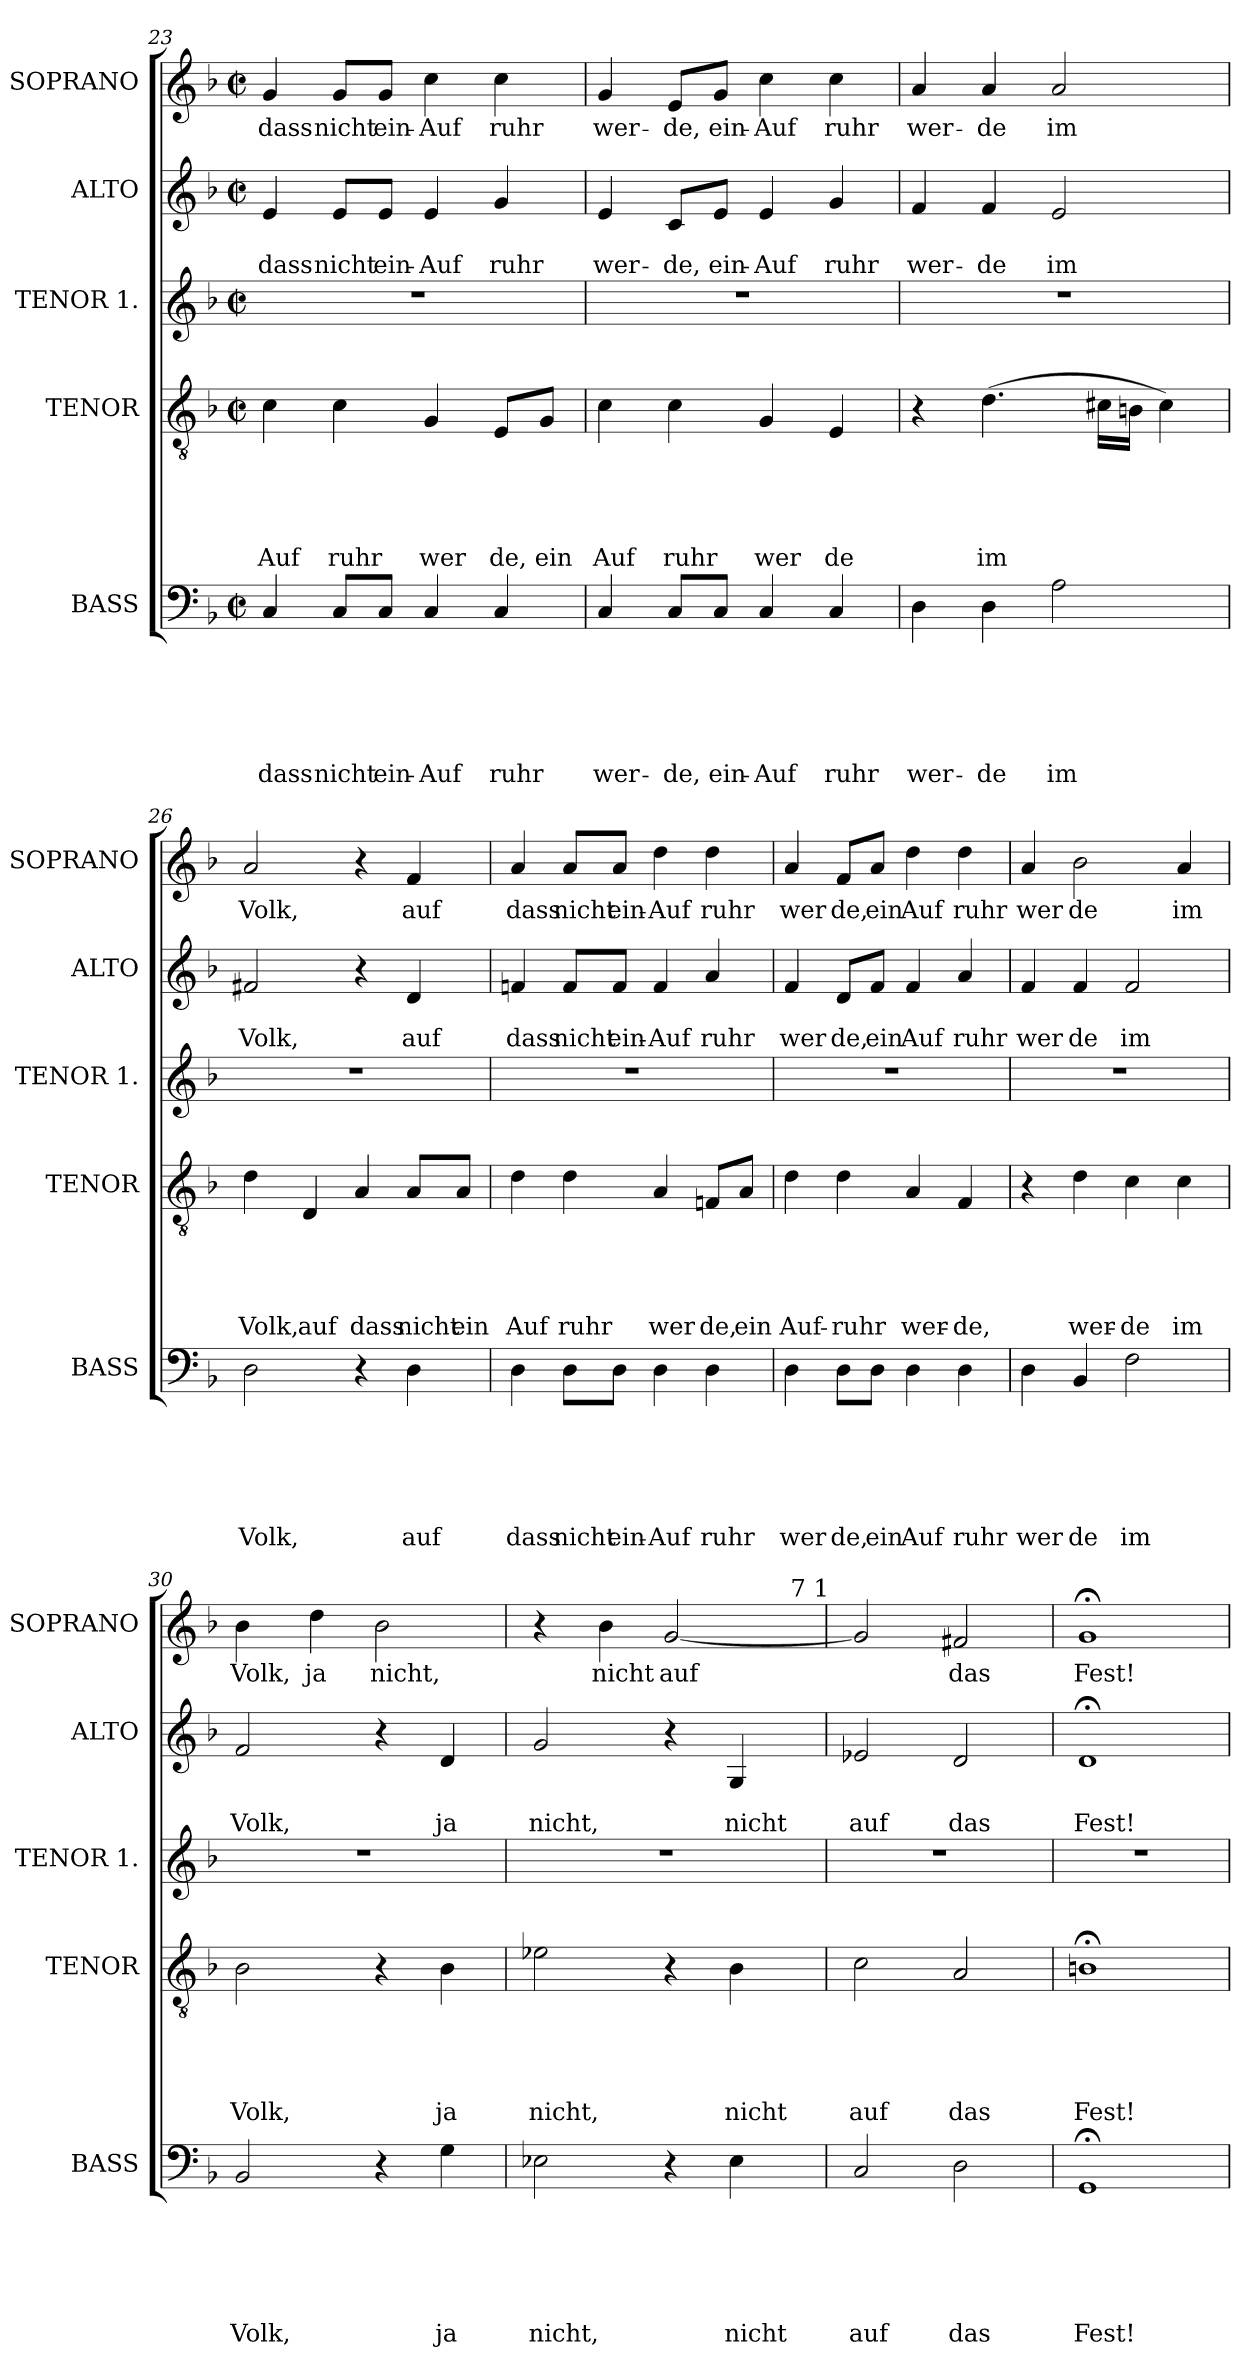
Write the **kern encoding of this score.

**kern	**text	**text	**text	**text	**text	**text	**kern	**text	**text	**text	**text	**text	**kern	**kern	**text	**text	**kern	**text
*part5	*part5	*part5	*part5	*part5	*part5	*part5	*part4	*part4	*part4	*part4	*part4	*part4	*part3	*part2	*part2	*part2	*part1	*part1
*staff5	*staff5	*staff5	*staff5	*staff5	*staff5	*staff5	*staff4	*staff4	*staff4	*staff4	*staff4	*staff4	*staff3	*staff2	*staff2	*staff2	*staff1	*staff1
*I"BASS	*	*	*	*	*	*	*I"TENOR	*	*	*	*	*	*I"TENOR 1.	*I"ALTO	*	*	*I"SOPRANO	*
*I'BASS	*	*	*	*	*	*	*I'TENOR	*	*	*	*	*	*I'TENOR 1.	*I'ALTO	*	*	*I'SOPRANO	*
!!LO:LB:g=z
*clefF4	*	*	*	*	*	*	*clefGv2	*	*	*	*	*	*clefG2	*clefG2	*	*	*clefG2	*
*k[b-]	*	*	*	*	*	*	*k[b-]	*	*	*	*	*	*k[b-]	*k[b-]	*	*	*k[b-]	*
*F:	*	*	*	*	*	*	*F:	*	*	*	*	*	*F:	*F:	*	*	*F:	*
*M2/2	*	*	*	*	*	*	*M2/2	*	*	*	*	*	*M2/2	*M2/2	*	*	*M2/2	*
*met(c|)	*	*	*	*	*	*	*met(c|)	*	*	*	*	*	*met(c|)	*met(c|)	*	*	*met(c|)	*
=23	=23	=23	=23	=23	=23	=23	=23	=23	=23	=23	=23	=23	=23	=23	=23	=23	=23	=23
!	!	!	!	!	!	!LO:LY:b	!	!	!	!	!	!LO:LY:b	!	!	!	!LO:LY:b	!	!LO:LY:b
4C/	.	.	.	.	.	dass	4c\	.	.	.	.	Auf	1r	4e/	.	dass	4g/	dass
!	!	!	!	!	!	!LO:LY:b	!	!	!	!	!	!LO:LY:b	!	!	!	!LO:LY:b	!	!LO:LY:b
8C/L	.	.	.	.	.	nicht	4c\	.	.	.	.	ruhr	.	8e/L	.	nicht	8g/L	nicht
!	!	!	!	!	!	!LO:LY:b	!	!	!	!	!	!	!	!	!	!LO:LY:b	!	!LO:LY:b
8C/J	.	.	.	.	.	ein-	.	.	.	.	.	.	.	8e/J	.	ein-	8g/J	ein-
!	!	!	!	!	!	!LO:LY:b	!	!	!	!	!	!LO:LY:b	!	!	!	!LO:LY:b	!	!LO:LY:b
4C/	.	.	.	.	.	-Auf	4G/	.	.	.	.	wer	.	4e/	.	-Auf	4cc\	-Auf
!	!	!	!	!	!	!LO:LY:b	!	!	!	!	!	!LO:LY:b	!	!	!	!LO:LY:b	!	!LO:LY:b
4C/	.	.	.	.	.	ruhr	8E/L	.	.	.	.	de,	.	4g/	.	ruhr	4cc\	ruhr
!	!	!	!	!	!	!	!	!	!	!	!	!LO:LY:b	!	!	!	!	!	!
.	.	.	.	.	.	.	8G/J	.	.	.	.	ein	.	.	.	.	.	.
=24	=24	=24	=24	=24	=24	=24	=24	=24	=24	=24	=24	=24	=24	=24	=24	=24	=24	=24
!	!	!	!	!	!	!LO:LY:b	!	!	!	!	!	!LO:LY:b	!	!	!	!LO:LY:b	!	!LO:LY:b
4C/	.	.	.	.	.	wer-	4c\	.	.	.	.	Auf	1r	4e/	.	wer-	4g/	wer-
!	!	!	!	!	!	!LO:LY:b	!	!	!	!	!	!LO:LY:b	!	!	!	!LO:LY:b	!	!LO:LY:b
8C/L	.	.	.	.	.	-de,	4c\	.	.	.	.	ruhr	.	8c/L	.	-de,	8e/L	-de,
!	!	!	!	!	!	!LO:LY:b	!	!	!	!	!	!	!	!	!	!LO:LY:b	!	!LO:LY:b
8C/J	.	.	.	.	.	ein-	.	.	.	.	.	.	.	8e/J	.	ein-	8g/J	ein-
!	!	!	!	!	!	!LO:LY:b	!	!	!	!	!	!LO:LY:b	!	!	!	!LO:LY:b	!	!LO:LY:b
4C/	.	.	.	.	.	-Auf	4G/	.	.	.	.	wer	.	4e/	.	-Auf	4cc\	-Auf
!	!	!	!	!	!	!LO:LY:b	!	!	!	!	!	!LO:LY:b	!	!	!	!LO:LY:b	!	!LO:LY:b
4C/	.	.	.	.	.	ruhr	4E/	.	.	.	.	de	.	4g/	.	ruhr	4cc\	ruhr
=25	=25	=25	=25	=25	=25	=25	=25	=25	=25	=25	=25	=25	=25	=25	=25	=25	=25	=25
!	!	!	!	!	!	!LO:LY:b	!	!	!	!	!	!	!	!	!	!LO:LY:b	!	!LO:LY:b
4D\	.	.	.	.	.	wer-	4r	.	.	.	.	.	1r	4f/	.	wer-	4a/	wer-
!	!	!	!	!	!	!LO:LY:b	!	!	!	!	!	!LO:LY:b	!	!	!	!LO:LY:b	!	!LO:LY:b
4D\	.	.	.	.	.	-de	(>4.d\	.	.	.	.	im	.	4f/	.	-de	4a/	-de
!	!	!	!	!	!	!LO:LY:b	!	!	!	!	!	!	!	!	!	!LO:LY:b	!	!LO:LY:b
2A\	.	.	.	.	.	im	.	.	.	.	.	.	.	2e/	.	im	2a/	im
.	.	.	.	.	.	.	16c#X\LL	.	.	.	.	.	.	.	.	.	.	.
.	.	.	.	.	.	.	16Bn\JJ	.	.	.	.	.	.	.	.	.	.	.
.	.	.	.	.	.	.	4c#\)	.	.	.	.	.	.	.	.	.	.	.
=26	=26	=26	=26	=26	=26	=26	=26	=26	=26	=26	=26	=26	=26	=26	=26	=26	=26	=26
!	!	!	!	!	!	!LO:LY:b	!	!	!	!	!	!LO:LY:b	!	!	!	!LO:LY:b	!	!LO:LY:b
2D\	.	.	.	.	.	Volk,	4d\	.	.	.	.	Volk,	1r	2f#X/	.	Volk,	2a/	Volk,
!	!	!	!	!	!	!	!	!	!	!	!	!LO:LY:b	!	!	!	!	!	!
.	.	.	.	.	.	.	4D/	.	.	.	.	auf	.	.	.	.	.	.
!	!	!	!	!	!	!	!	!	!	!	!	!LO:LY:b	!	!	!	!	!	!
4r	.	.	.	.	.	.	4A/	.	.	.	.	dass	.	4r	.	.	4r	.
!	!	!	!	!	!	!LO:LY:b	!	!	!	!	!	!LO:LY:b	!	!	!	!LO:LY:b	!	!LO:LY:b
4D\	.	.	.	.	.	auf	8A/L	.	.	.	.	nicht	.	4d/	.	auf	4f/	auf
!	!	!	!	!	!	!	!	!	!	!	!	!LO:LY:b	!	!	!	!	!	!
.	.	.	.	.	.	.	8A/J	.	.	.	.	ein	.	.	.	.	.	.
=27	=27	=27	=27	=27	=27	=27	=27	=27	=27	=27	=27	=27	=27	=27	=27	=27	=27	=27
!	!	!	!	!	!	!LO:LY:b	!	!	!	!	!	!LO:LY:b	!	!	!	!LO:LY:b	!	!LO:LY:b
4D\	.	.	.	.	.	dass	4d\	.	.	.	.	Auf	1r	4fn/	.	dass	4a/	dass
!	!	!	!	!	!	!LO:LY:b	!	!	!	!	!	!LO:LY:b	!	!	!	!LO:LY:b	!	!LO:LY:b
8D\L	.	.	.	.	.	nicht	4d\	.	.	.	.	ruhr	.	8f/L	.	nicht	8a/L	nicht
!	!	!	!	!	!	!LO:LY:b	!	!	!	!	!	!	!	!	!	!LO:LY:b	!	!LO:LY:b
8D\J	.	.	.	.	.	ein-	.	.	.	.	.	.	.	8f/J	.	ein-	8a/J	ein-
!	!	!	!	!	!	!LO:LY:b	!	!	!	!	!	!LO:LY:b	!	!	!	!LO:LY:b	!	!LO:LY:b
4D\	.	.	.	.	.	-Auf	4A/	.	.	.	.	wer	.	4f/	.	-Auf	4dd\	-Auf
!	!	!	!	!	!	!LO:LY:b	!	!	!	!	!	!LO:LY:b	!	!	!	!LO:LY:b	!	!LO:LY:b
4D\	.	.	.	.	.	ruhr	8Fn/L	.	.	.	.	de,	.	4a/	.	ruhr	4dd\	ruhr
!	!	!	!	!	!	!	!	!	!	!	!	!LO:LY:b	!	!	!	!	!	!
.	.	.	.	.	.	.	8A/J	.	.	.	.	ein	.	.	.	.	.	.
!!LO:PB:g=z
=28	=28	=28	=28	=28	=28	=28	=28	=28	=28	=28	=28	=28	=28	=28	=28	=28	=28	=28
!	!	!	!	!	!	!LO:LY:b	!	!	!	!	!	!LO:LY:b	!	!	!	!LO:LY:b	!	!LO:LY:b
4D\	.	.	.	.	.	wer	4d\	.	.	.	.	Auf-	1r	4f/	.	wer	4a/	wer
!	!	!	!	!	!	!LO:LY:b	!	!	!	!	!	!LO:LY:b	!	!	!	!LO:LY:b	!	!LO:LY:b
8D\L	.	.	.	.	.	de,	4d\	.	.	.	.	-ruhr	.	8d/L	.	de,	8f/L	de,
!	!	!	!	!	!	!LO:LY:b	!	!	!	!	!	!	!	!	!	!LO:LY:b	!	!LO:LY:b
8D\J	.	.	.	.	.	ein	.	.	.	.	.	.	.	8f/J	.	ein	8a/J	ein
!	!	!	!	!	!	!LO:LY:b	!	!	!	!	!	!LO:LY:b	!	!	!	!LO:LY:b	!	!LO:LY:b
4D\	.	.	.	.	.	Auf	4A/	.	.	.	.	wer-	.	4f/	.	Auf	4dd\	Auf
!	!	!	!	!	!	!LO:LY:b	!	!	!	!	!	!LO:LY:b	!	!	!	!LO:LY:b	!	!LO:LY:b
4D\	.	.	.	.	.	ruhr	4F/	.	.	.	.	-de,	.	4a/	.	ruhr	4dd\	ruhr
=29	=29	=29	=29	=29	=29	=29	=29	=29	=29	=29	=29	=29	=29	=29	=29	=29	=29	=29
!	!	!	!	!	!	!LO:LY:b	!	!	!	!	!	!	!	!	!	!LO:LY:b	!	!LO:LY:b
4D\	.	.	.	.	.	wer	4r	.	.	.	.	.	1r	4f/	.	wer	4a/	wer
!	!	!	!	!	!	!LO:LY:b	!	!	!	!	!	!LO:LY:b	!	!	!	!LO:LY:b	!	!LO:LY:b
4BB-/	.	.	.	.	.	de	4d\	.	.	.	.	wer-	.	4f/	.	de	2b-\	de
!	!	!	!	!	!	!LO:LY:b	!	!	!	!	!	!LO:LY:b	!	!	!	!LO:LY:b	!	!
2F\	.	.	.	.	.	im	4c\	.	.	.	.	-de	.	2f/	.	im	.	.
!	!	!	!	!	!	!	!	!	!	!	!	!LO:LY:b	!	!	!	!	!	!LO:LY:b
.	.	.	.	.	.	.	4c\	.	.	.	.	im	.	.	.	.	4a/	im
=30	=30	=30	=30	=30	=30	=30	=30	=30	=30	=30	=30	=30	=30	=30	=30	=30	=30	=30
!	!	!	!	!	!	!LO:LY:b	!	!	!	!	!	!LO:LY:b	!	!	!	!LO:LY:b	!	!LO:LY:b
2BB-/	.	.	.	.	.	Volk,	2B-\	.	.	.	.	Volk,	1r	2f/	.	Volk,	4b-\	Volk,
!	!	!	!	!	!	!	!	!	!	!	!	!	!	!	!	!	!	!LO:LY:b
.	.	.	.	.	.	.	.	.	.	.	.	.	.	.	.	.	4dd\	ja
!	!	!	!	!	!	!	!	!	!	!	!	!	!	!	!	!	!	!LO:LY:b
4r	.	.	.	.	.	.	4r	.	.	.	.	.	.	4r	.	.	2b-\	nicht,
!	!	!	!	!	!	!LO:LY:b	!	!	!	!	!	!LO:LY:b	!	!	!	!LO:LY:b	!	!
4G\	.	.	.	.	.	ja	4B-\	.	.	.	.	ja	.	4d/	.	ja	.	.
=31	=31	=31	=31	=31	=31	=31	=31	=31	=31	=31	=31	=31	=31	=31	=31	=31	=31	=31
!	!	!	!	!	!	!LO:LY:b	!	!	!	!	!	!LO:LY:b	!	!	!	!LO:LY:b	!	!
*	*	*	*	*	*	*	*	*	*	*	*	*	*	*	*	*	*^	*
2E-X\	.	.	.	.	.	nicht,	2e-X\	.	.	.	.	nicht,	1r	2g/	.	nicht,	4r	2ryy	.
!	!	!	!	!	!	!	!	!	!	!	!	!	!	!	!	!	!	!	!LO:LY:b
.	.	.	.	.	.	.	.	.	.	.	.	.	.	.	.	.	4b-\	.	nicht
!	!	!	!	!	!	!	!	!	!	!	!	!	!	!	!	!	!	!	!LO:LY:b
4r	.	.	.	.	.	.	4r	.	.	.	.	.	.	4r	.	.	[<2g/	4ryy	auf
!	!	!	!	!	!	!LO:LY:b	!	!	!	!	!	!LO:LY:b	!	!	!	!LO:LY:b	!	!	!
4E-\	.	.	.	.	.	nicht	4B-\	.	.	.	.	nicht	.	4G/	.	nicht	.	8ryy	.
.	.	.	.	.	.	.	.	.	.	.	.	.	.	.	.	.	.	32ryy	.
!	!	!	!	!	!	!	!	!	!	!	!	!	!	!	!	!	!	!LO:TX:a:t=7 1	!
.	.	.	.	.	.	.	.	.	.	.	.	.	.	.	.	.	.	16.ryy	.
=32	=32	=32	=32	=32	=32	=32	=32	=32	=32	=32	=32	=32	=32	=32	=32	=32	=32	=32	=32
!	!	!	!	!	!	!LO:LY:b	!	!	!	!	!	!LO:LY:b	!	!	!	!LO:LY:b	!	!	!
*	*	*	*	*	*	*	*	*	*	*	*	*	*	*	*	*	*v	*v	*
2C/	.	.	.	.	.	auf	2c\	.	.	.	.	auf	1r	2e-X/	.	auf	2g/]	.
!	!	!	!	!	!	!LO:LY:b	!	!	!	!	!	!LO:LY:b	!	!	!	!LO:LY:b	!	!LO:LY:b
2D\	.	.	.	.	.	das	2A/	.	.	.	.	das	.	2d/	.	das	2f#X/	das
=33	=33	=33	=33	=33	=33	=33	=33	=33	=33	=33	=33	=33	=33	=33	=33	=33	=33	=33
!	!	!	!	!	!	!LO:LY:b	!	!	!	!	!	!LO:LY:b	!	!	!	!LO:LY:b	!	!LO:LY:b
1GG;	.	.	.	.	.	Fest!	1Bn;<	.	.	.	.	Fest!	1r	1d;	.	Fest!	1g;	Fest!
=	=	=	=	=	=	=	=	=	=	=	=	=	=	=	=	=	=	=
*-	*-	*-	*-	*-	*-	*-	*-	*-	*-	*-	*-	*-	*-	*-	*-	*-	*-	*-
